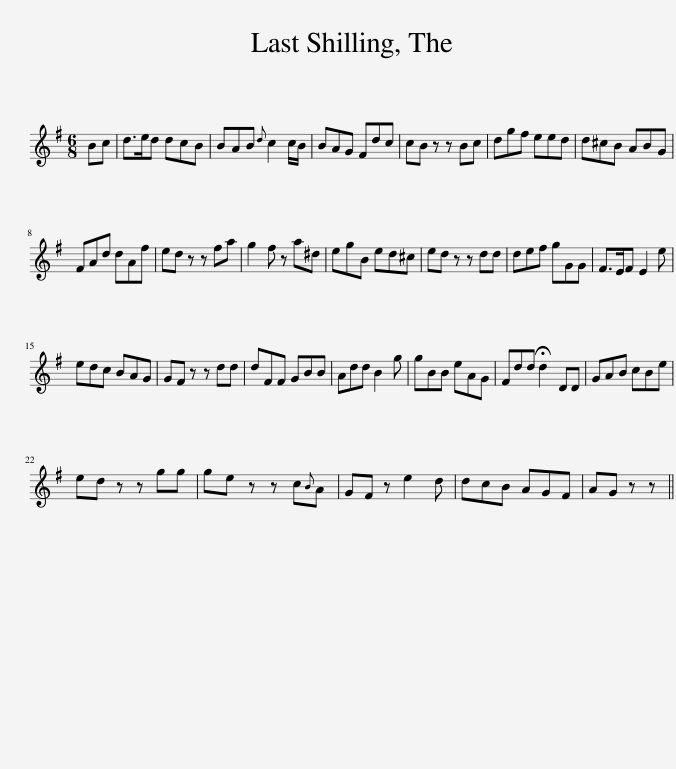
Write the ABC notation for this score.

X:1
L:1/8
M:6/8
I:linebreak $
K:G
V:1 treble
V:1
 Bc | d>ed dcB | BAB{d} c2 c/B/ | BAG Fdc | cB z z Bc | %5
 dgf eed | d^cB ABG |$ FAd dAf | ed z z fa | g2 f z a^d | %10
 egB ed^c | ed z z dd | def gGG | F>EF E2 e |$ edc BAG | %15
 GF z z dd | dFF GBB | Add B2 g | gBB eAG | Fdd !fermata!d2 DD | %20
 GAB cBe |$ ed z z gg | ge z z c{B}A | GF z e2 d | dcB AGF | %25
 AG z z || %26
